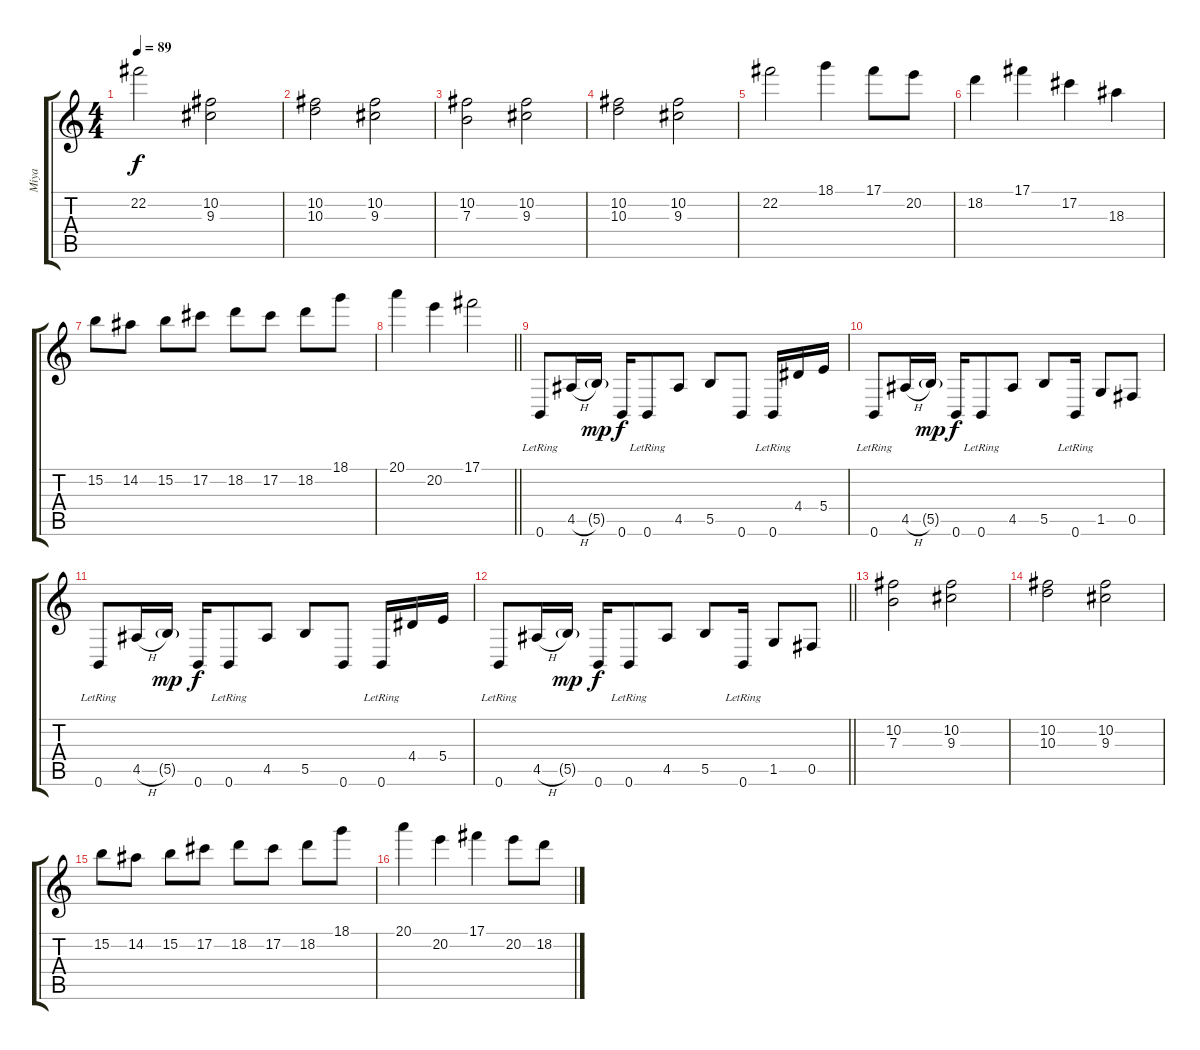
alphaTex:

\track ("Miya" "Miya") {instrument overdrivenguitar}
\staff {score tabs}
\tuning (Db4 Ab3 E3 B2 Gb2 B1) {hide}
\ts (4 4)
\tempo 89
\clef g2
\ks c
22.2.2{dy f} (10.2 9.3).2 |
(10.2 10.3).2 (10.2 9.3).2 |
(10.2 7.3).2 (10.2 9.3).2 |
(10.2 10.3).2 (10.2 9.3).2 |
22.2.2{volume 16} 18.1.4 17.1.8 20.2.8 |
18.2.4 17.1.4 17.2.4 18.3.4 |
15.2.8 14.2.8 15.2.8 17.2.8 18.2.8 17.2.8 18.2.8 18.1.8 |
\barLineRight lightlight
20.1.4 20.2.4 17.1.2 |
0.6{lr}.8{volume 13 instrument overdrivenguitar} 4.5{h}.16 5.5{g}.16{dy mp} 0.6.16{dy f} 0.6{lr}.8 4.5.8 5.5.8 0.6.8 0.6{lr}.16 4.4.16 5.4.16 |
0.6{lr}.8 4.5{h}.16 5.5{g}.16{dy mp} 0.6.16{dy f} 0.6{lr}.8 4.5.8 5.5.8 0.6{lr}.16 1.5.8 0.5.8 |
0.6{lr}.8 4.5{h}.16 5.5{g}.16{dy mp} 0.6.16{dy f} 0.6{lr}.8 4.5.8 5.5.8 0.6.8 0.6{lr}.16 4.4.16 5.4.16 |
\barLineRight lightlight
0.6{lr}.8 4.5{h}.16 5.5{g}.16{dy mp} 0.6.16{dy f} 0.6{lr}.8 4.5.8 5.5.8 0.6{lr}.16 1.5.8 0.5.8 |
(10.2 7.3).2{instrument electricguitarclean} (10.2 9.3).2 |
(10.2 10.3).2 (10.2 9.3).2 |
15.2.8 14.2.8 15.2.8 17.2.8 18.2.8 17.2.8 18.2.8 18.1.8 |
20.1.4 20.2.4 17.1.4 20.2.8 18.2.8
